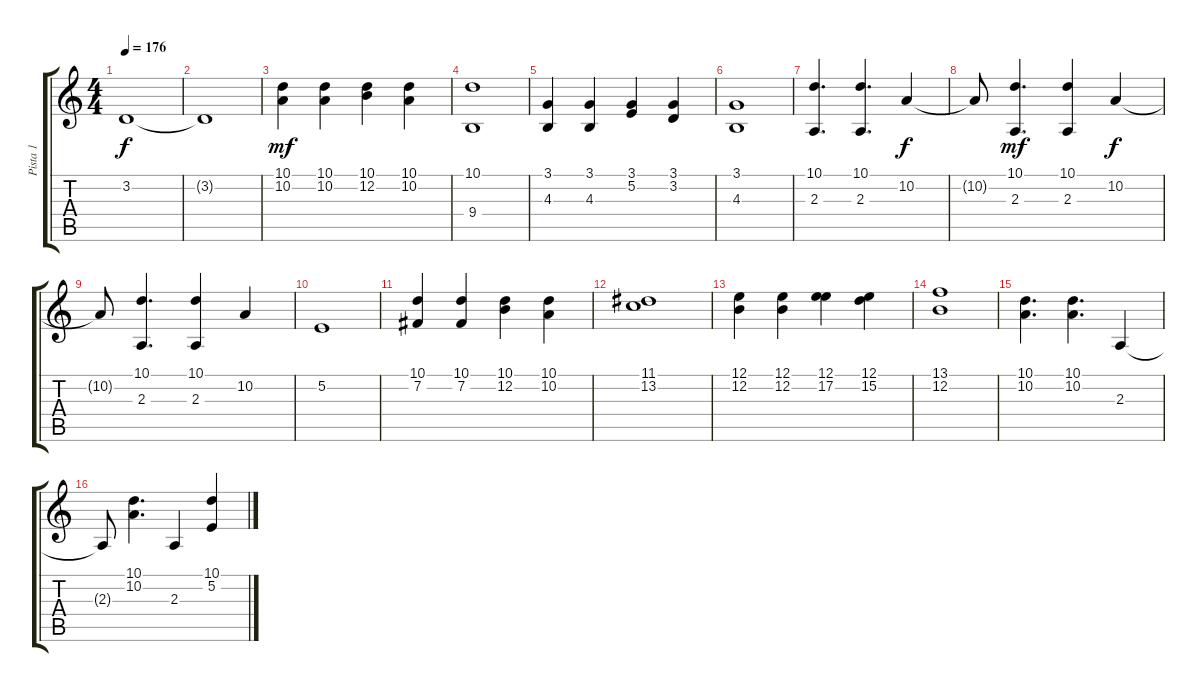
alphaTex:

\track ("Pista 1" "Pista 1") {instrument harmonica}
\staff {score tabs}
\tuning (E4 B3 G3 D3 A2 E2) {hide}
\ts (4 4)
\tempo 176
\clef g2
\ks c
3.2.1{dy f} |
3.2{t}.1 |
(10.1 10.2).4{dy mf} (10.1 10.2).4 (10.1 12.2).4 (10.1 10.2).4 |
(10.1 9.4).1 |
(3.1 4.3).4 (3.1 4.3).4 (3.1 5.2).4 (3.1 3.2).4 |
(3.1 4.3).1 |
(10.1 2.3).4{d} (10.1 2.3).4{d} 10.2.4{dy f} |
10.2{t}.8 (10.1 2.3).4{d dy mf} (10.1 2.3).4 10.2.4{dy f} |
10.2{t}.8 (10.1 2.3).4{d} (10.1 2.3).4 10.2.4 |
5.2.1 |
(10.1 7.2).4 (10.1 7.2).4 (10.1 12.2).4 (10.1 10.2).4 |
(11.1 13.2).1 |
(12.1 12.2).4 (12.1 12.2).4 (12.1 17.2).4 (12.1 15.2).4 |
(13.1 12.2).1 |
(10.1 10.2).4{d} (10.1 10.2).4{d} 2.3.4 |
2.3{t}.8 (10.1 10.2).4{d} 2.3.4 (10.1 5.2).4
